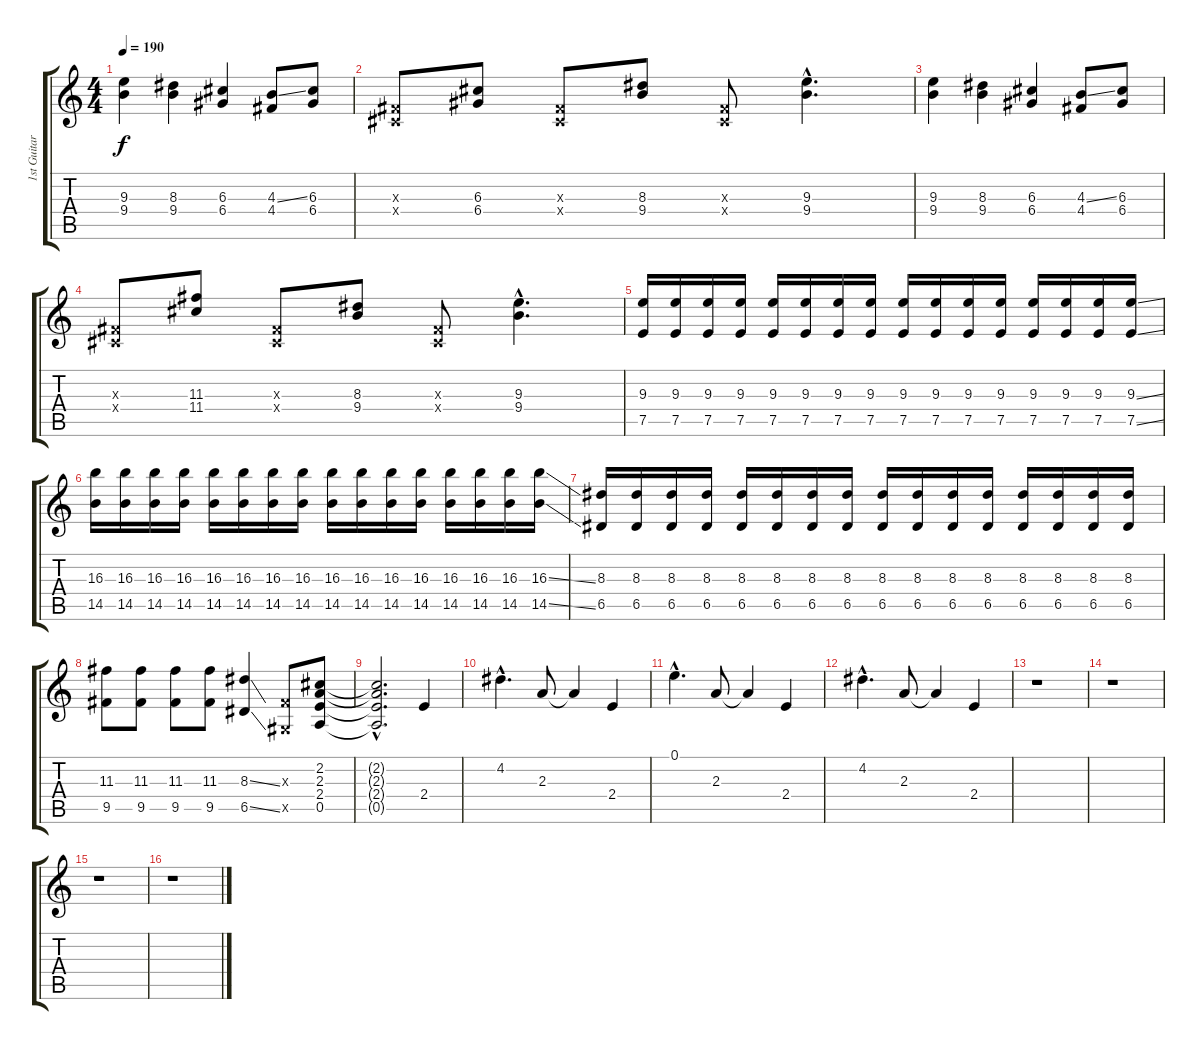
\track ("1st Guitar" "1st Guitar") {instrument overdrivenguitar}
\staff {score tabs}
\tuning (E4 B3 G3 D3 A2 E2) {hide}
\ts (4 4)
\tempo 190
\clef g2
\ks c
(9.3 9.4).4{dy f} (8.3 9.4).4 (6.3 6.4).4 (4.3{ss} 4.4).8 (6.3 6.4).8 |
(-1.3{x} -1.4{x}).8 (6.3 6.4).8 (-1.3{x} -1.4{x}).8 (8.3 9.4).8 (-1.3{x} -1.4{x}).8 (9.3{hac} 9.4{hac}).4{d} |
(9.3 9.4).4 (8.3 9.4).4 (6.3 6.4).4 (4.3{ss} 4.4).8 (6.3 6.4).8 |
(-1.3{x} -1.4{x}).8 (11.3 11.4).8 (-1.3{x} -1.4{x}).8 (8.3 9.4).8 (-1.3{x} -1.4{x}).8 (9.3{hac} 9.4{hac}).4{d} |
(9.3 7.5).16 (9.3 7.5).16 (9.3 7.5).16 (9.3 7.5).16 (9.3 7.5).16 (9.3 7.5).16 (9.3 7.5).16 (9.3 7.5).16 (9.3 7.5).16 (9.3 7.5).16 (9.3 7.5).16 (9.3 7.5).16 (9.3 7.5).16 (9.3 7.5).16 (9.3 7.5).16 (9.3{ss} 7.5{ss}).16 |
(16.3 14.5).16 (16.3 14.5).16 (16.3 14.5).16 (16.3 14.5).16 (16.3 14.5).16 (16.3 14.5).16 (16.3 14.5).16 (16.3 14.5).16 (16.3 14.5).16 (16.3 14.5).16 (16.3 14.5).16 (16.3 14.5).16 (16.3 14.5).16 (16.3 14.5).16 (16.3 14.5).16 (16.3{ss} 14.5{ss}).16 |
(8.3 6.5).16 (8.3 6.5).16 (8.3 6.5).16 (8.3 6.5).16 (8.3 6.5).16 (8.3 6.5).16 (8.3 6.5).16 (8.3 6.5).16 (8.3 6.5).16 (8.3 6.5).16 (8.3 6.5).16 (8.3 6.5).16 (8.3 6.5).16 (8.3 6.5).16 (8.3 6.5).16 (8.3 6.5).16 |
(11.3 9.5).8 (11.3 9.5).8 (11.3 9.5).8 (11.3 9.5).8 (8.3{ss} 6.5{ss}).4 (-1.3{x} -1.5{x}).8 (2.2 2.3 2.4 0.5).8 |
(2.2{hac t} 2.3{hac t} 2.4{hac t} 0.5{hac t}).2{d} 2.4.4 |
4.2{hac}.4{d} 2.3.8 2.3{t}.4 2.4.4 |
0.1{hac}.4{d} 2.3.8 2.3{t}.4 2.4.4 |
4.2{hac}.4{d} 2.3.8 2.3{t}.4 2.4.4 |
r.1 |
r.1 |
r.1 |
r.1
